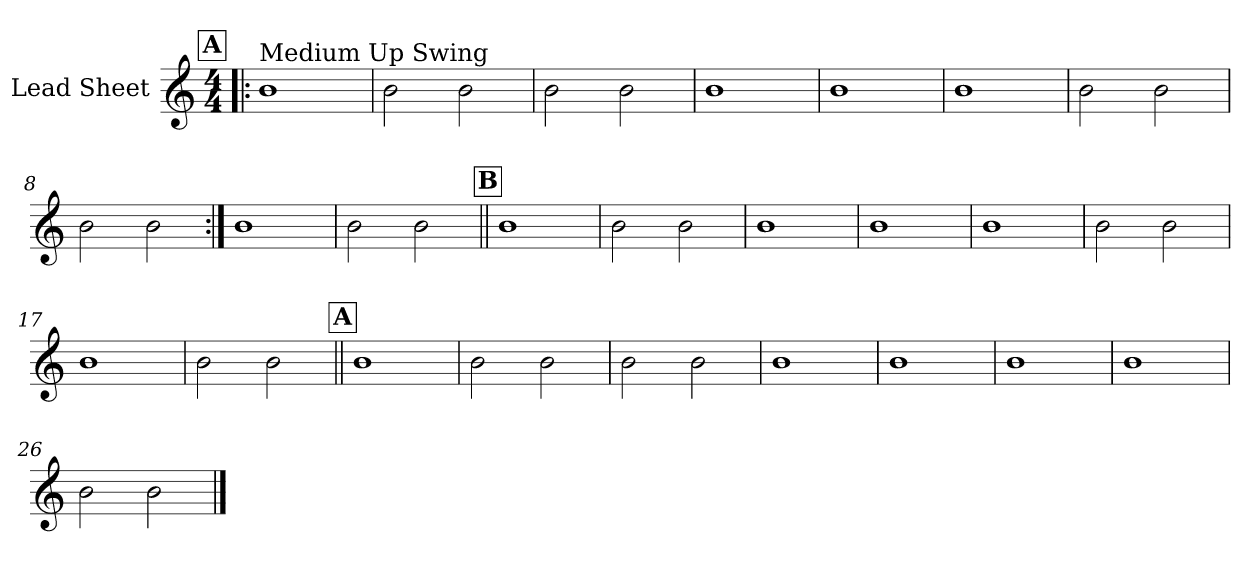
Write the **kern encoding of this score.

**kern
*part1
*staff1
*I"Lead Sheet
*clefG2
*k[]
*M4/4
!!LO:REH:place=s1:a:fs=14:t=A
=1!|:
!LO:TX:a:t=Medium Up Swing
1b
=2
2b\
2b\
=3
2b\
2b\
=4
1b
!!LO:LB:g=z
=5
1b
=6
1b
=7
2b\
2b\
=8
2b\
2b\
!!LO:LB:g=z
=9:|!
1b
=10
2b\
2b\
!!LO:LB:g=z
!!LO:REH:place=s1:a:fs=14:t=B
=11||
1b
=12
2b\
2b\
=13
1b
=14
1b
!!LO:LB:g=z
=15
1b
=16
2b\
2b\
=17
1b
=18
2b\
2b\
!!LO:LB:g=z
!!LO:REH:place=s1:a:fs=14:t=A
=19||
1b
=20
2b\
2b\
=21
2b\
2b\
=22
1b
!!LO:LB:g=z
=23
1b
=24
1b
=25
1b
=26
2b\
2b\
==
*-
